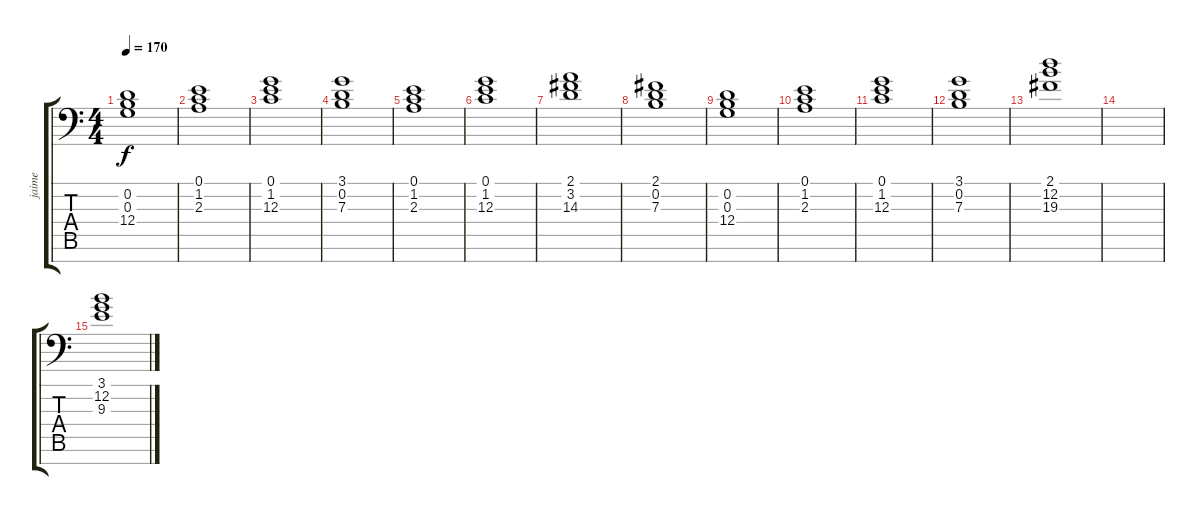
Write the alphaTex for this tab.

\track ("jaime" "jaime") {instrument stringensemble2}
\staff {score tabs}
\tuning (E4 B3 G3 D3 A2 E2 C-1) {hide}
\ts (4 4)
\tempo 170
\clef f4
\ks c
(0.2 0.3 12.4).1{dy f} |
(0.1 1.2 2.3).1 |
(0.1 1.2 12.3).1 |
(3.1 0.2 7.3).1 |
(0.1 1.2 2.3).1 |
(0.1 1.2 12.3).1 |
(2.1 3.2 14.3).1 |
(2.1 0.2 7.3).1 |
(0.2 0.3 12.4).1 |
(0.1 1.2 2.3).1 |
(0.1 1.2 12.3).1 |
(3.1 0.2 7.3).1 |
(2.1 12.2 19.3).1 |
|
(3.1 12.2 9.3).1
